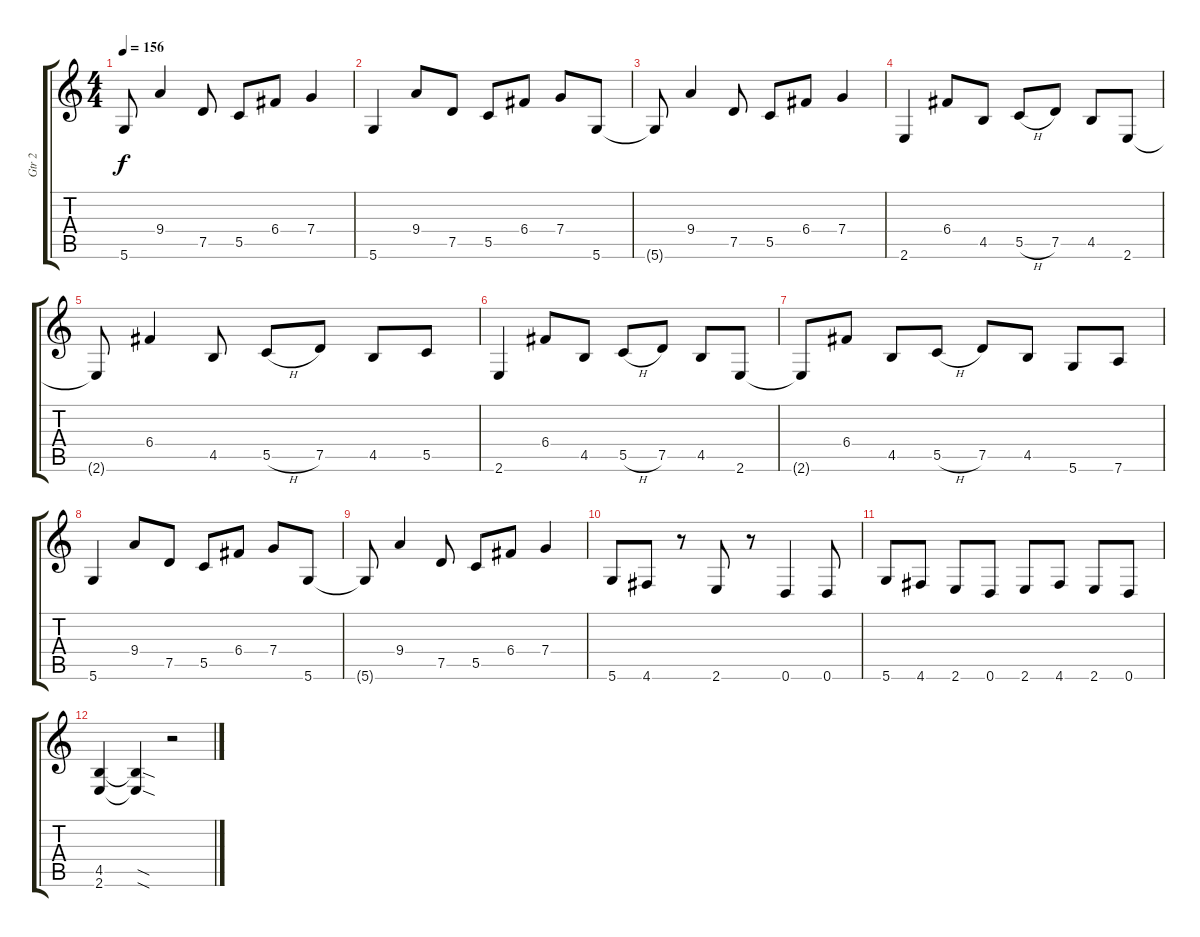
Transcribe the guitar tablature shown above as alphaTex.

\track ("Gtr 2" "Gtr 2") {instrument distortionguitar}
\staff {score tabs}
\tuning (D4 A3 F3 C3 G2 D2) {hide}
\ts (4 4)
\tempo 156
\clef g2
\ks c
5.6{t}.8{dy f} 9.4.4 7.5.8 5.5.8 6.4.8 7.4.4 |
5.6.4 9.4.8 7.5.8 5.5.8 6.4.8 7.4.8 5.6.8 |
5.6{t}.8 9.4.4 7.5.8 5.5.8 6.4.8 7.4.4 |
2.6.4 6.4.8 4.5.8 5.5{h}.8 7.5.8 4.5.8 2.6.8 |
2.6{t}.8 6.4.4 4.5.8 5.5{h}.8 7.5.8 4.5.8 5.5.8 |
2.6.4 6.4.8 4.5.8 5.5{h}.8 7.5.8 4.5.8 2.6.8 |
2.6{t}.8 6.4.8 4.5.8 5.5{h}.8 7.5.8 4.5.8 5.6.8 7.6.8 |
5.6.4 9.4.8 7.5.8 5.5.8 6.4.8 7.4.8 5.6.8 |
5.6{t}.8 9.4.4 7.5.8 5.5.8 6.4.8 7.4.4 |
5.6.8 4.6.8 r.8 2.6.8 r.8 0.6.4 0.6.8 |
5.6.8 4.6.8 2.6.8 0.6.8 2.6.8 4.6.8 2.6.8 0.6.8 |
(4.5 2.6).4 (4.5{sod t} 2.6{sod t}).4 r.2
